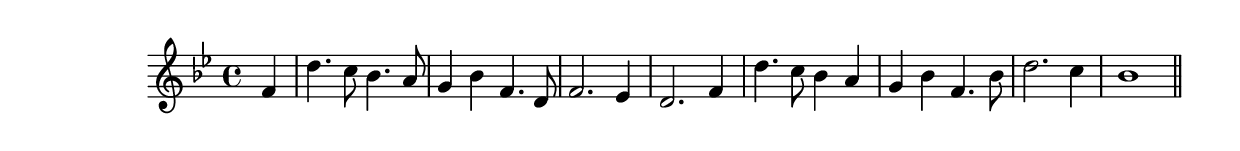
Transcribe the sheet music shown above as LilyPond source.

\version "2.19.49"
%{\header {
  title = "The Dearest Spot on Earth"
  composer = "W.T. Wrighton"
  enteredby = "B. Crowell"
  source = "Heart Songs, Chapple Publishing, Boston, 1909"
}%}
\score{{\key bes \major
\time 4/4
%{\tempo 4=90
%}\relative c' {
  \partial 4
  f4 | d'4. c8 bes4. a8 | g4 bes f4. d8 | f2. es4 | d2. f4 | d'4. c8 bes4 a | g4 bes f4. bes8 | d2. c4 | bes1
  \bar "||"
}

}}